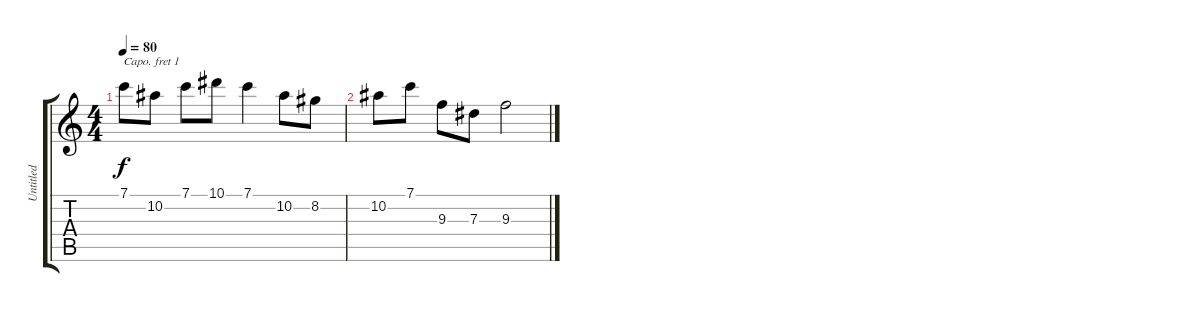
\track ("Untitled" "Untitled") {instrument acousticguitarnylon}
\staff {score tabs}
\capo 1
\tuning (E4 B3 G3 D3 A2 E2) {hide}
\ts (4 4)
\tempo 80
\clef g2
\ks c
7.1.8{dy f} 10.2.8 7.1.8 10.1.8 7.1.4 10.2.8 8.2.8 |
10.2.8 7.1.8 9.3.8 7.3.8 9.3.2
